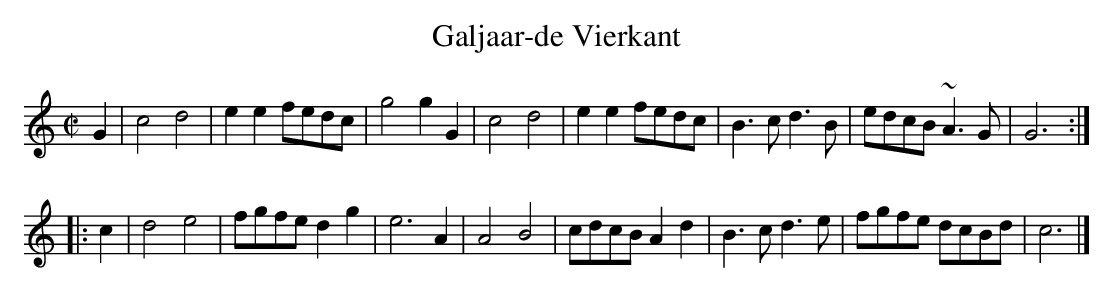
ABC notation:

X:1
T:Galjaar-de Vierkant
M:C|
K:Cmaj
G2|c4d4|e2e2fedc|g4g2G2|c4d4|e2e2fedc|B3cd3B|edcB~A3G|G6:|
|:c2|d4e4|fgfed2g2|e6A2|A4B4|cdcBA2d2|B3cd3e|fgfe dcBd|c6|]
